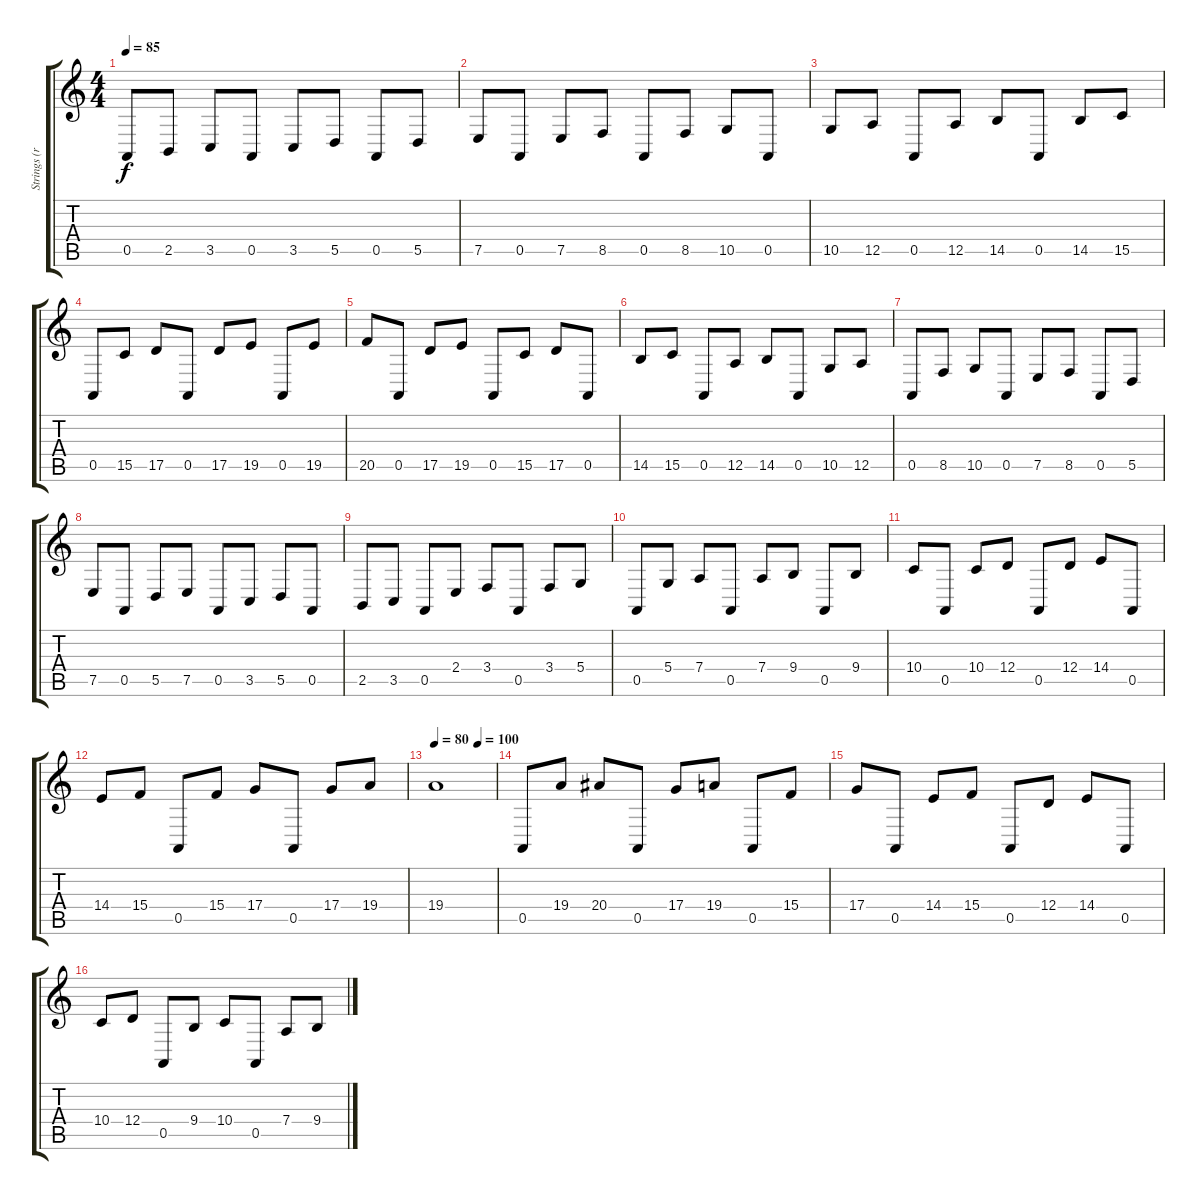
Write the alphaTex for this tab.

\track ("Strings (right)" "Strings (r") {instrument synthstrings1}
\staff {score tabs}
\tuning (E4 B3 G3 D3 A2 E2) {hide}
\ts (4 4)
\tempo 85
\clef g2
\ks c
0.5.8{dy f volume 16} 2.5.8 3.5.8 0.5.8 3.5.8 5.5.8 0.5.8 5.5.8 |
7.5.8 0.5.8 7.5.8 8.5.8 0.5.8 8.5.8 10.5.8 0.5.8 |
10.5.8 12.5.8 0.5.8 12.5.8 14.5.8 0.5.8 14.5.8 15.5.8 |
0.5.8 15.5.8 17.5.8 0.5.8 17.5.8 19.5.8 0.5.8 19.5.8 |
20.5.8 0.5.8 17.5.8 19.5.8 0.5.8 15.5.8 17.5.8 0.5.8 |
14.5.8 15.5.8 0.5.8 12.5.8 14.5.8 0.5.8 10.5.8 12.5.8 |
0.5.8 8.5.8 10.5.8 0.5.8 7.5.8 8.5.8 0.5.8 5.5.8 |
7.5.8 0.5.8 5.5.8 7.5.8 0.5.8 3.5.8 5.5.8 0.5.8 |
2.5.8 3.5.8 0.5.8 2.4.8 3.4.8 0.5.8 3.4.8 5.4.8 |
0.5.8 5.4.8 7.4.8 0.5.8 7.4.8 9.4.8 0.5.8 9.4.8 |
10.4.8 0.5.8 10.4.8 12.4.8 0.5.8 12.4.8 14.4.8 0.5.8 |
14.4.8 15.4.8 0.5.8 15.4.8 17.4.8 0.5.8 17.4.8 19.4.8 |
\tempo 80
\tempo (100 0.7083333333333334)
19.4.1 |
0.5.8 19.4.8 20.4.8 0.5.8 17.4.8 19.4.8 0.5.8 15.4.8 |
17.4.8 0.5.8 14.4.8 15.4.8 0.5.8 12.4.8 14.4.8 0.5.8 |
10.4.8 12.4.8 0.5.8 9.4.8 10.4.8 0.5.8 7.4.8 9.4.8
